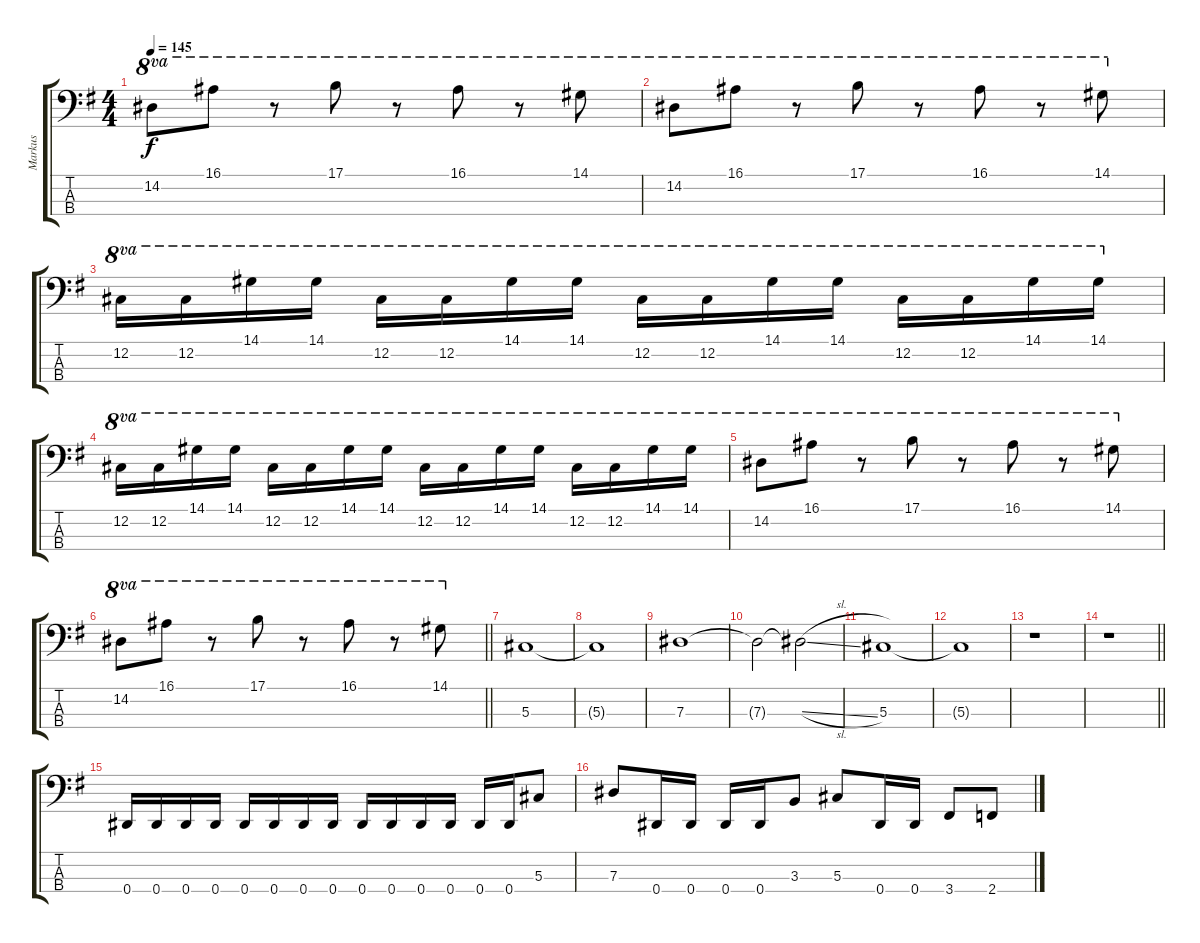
\track ("Markus" "Markus") {instrument electricbasspick}
\staff {score tabs}
\tuning (Gb2 Db2 Ab1 Eb1) {hide}
\ts (4 4)
\tempo 145
\clef f4
\ks eminor
14.2.8{ot 8va dy f} 16.1.8{ot 8va} r.8{ot 8va} 17.1.8{ot 8va} r.8{ot 8va} 16.1.8{ot 8va} r.8{ot 8va} 14.1.8{ot 8va} |
14.2.8{ot 8va} 16.1.8{ot 8va} r.8{ot 8va} 17.1.8{ot 8va} r.8{ot 8va} 16.1.8{ot 8va} r.8{ot 8va} 14.1.8{ot 8va} |
12.2.16{ot 8va} 12.2.16{ot 8va} 14.1.16{ot 8va} 14.1.16{ot 8va} 12.2.16{ot 8va} 12.2.16{ot 8va} 14.1.16{ot 8va} 14.1.16{ot 8va} 12.2.16{ot 8va} 12.2.16{ot 8va} 14.1.16{ot 8va} 14.1.16{ot 8va} 12.2.16{ot 8va} 12.2.16{ot 8va} 14.1.16{ot 8va} 14.1.16{ot 8va} |
12.2.16{ot 8va} 12.2.16{ot 8va} 14.1.16{ot 8va} 14.1.16{ot 8va} 12.2.16{ot 8va} 12.2.16{ot 8va} 14.1.16{ot 8va} 14.1.16{ot 8va} 12.2.16{ot 8va} 12.2.16{ot 8va} 14.1.16{ot 8va} 14.1.16{ot 8va} 12.2.16{ot 8va} 12.2.16{ot 8va} 14.1.16{ot 8va} 14.1.16{ot 8va} |
14.2.8{ot 8va} 16.1.8{ot 8va} r.8{ot 8va} 17.1.8{ot 8va} r.8{ot 8va} 16.1.8{ot 8va} r.8{ot 8va} 14.1.8{ot 8va} |
\barLineRight lightlight
14.2.8{ot 8va} 16.1.8{ot 8va} r.8{ot 8va} 17.1.8{ot 8va} r.8{ot 8va} 16.1.8{ot 8va} r.8{ot 8va} 14.1.8{ot 8va} |
5.3.1 |
5.3{t}.1 |
7.3.1 |
7.3{t}.2 7.3{sl t}.2 |
5.3.1 |
5.3{t}.1 |
r.1 |
\barLineRight lightlight
r.1 |
0.4.16 0.4.16 0.4.16 0.4.16 0.4.16 0.4.16 0.4.16 0.4.16 0.4.16 0.4.16 0.4.16 0.4.16 0.4.16 0.4.16 5.3.8 |
7.3.8 0.4.16 0.4.16 0.4.16 0.4.16 3.3.8 5.3.8 0.4.16 0.4.16 3.4.8 2.4.8
